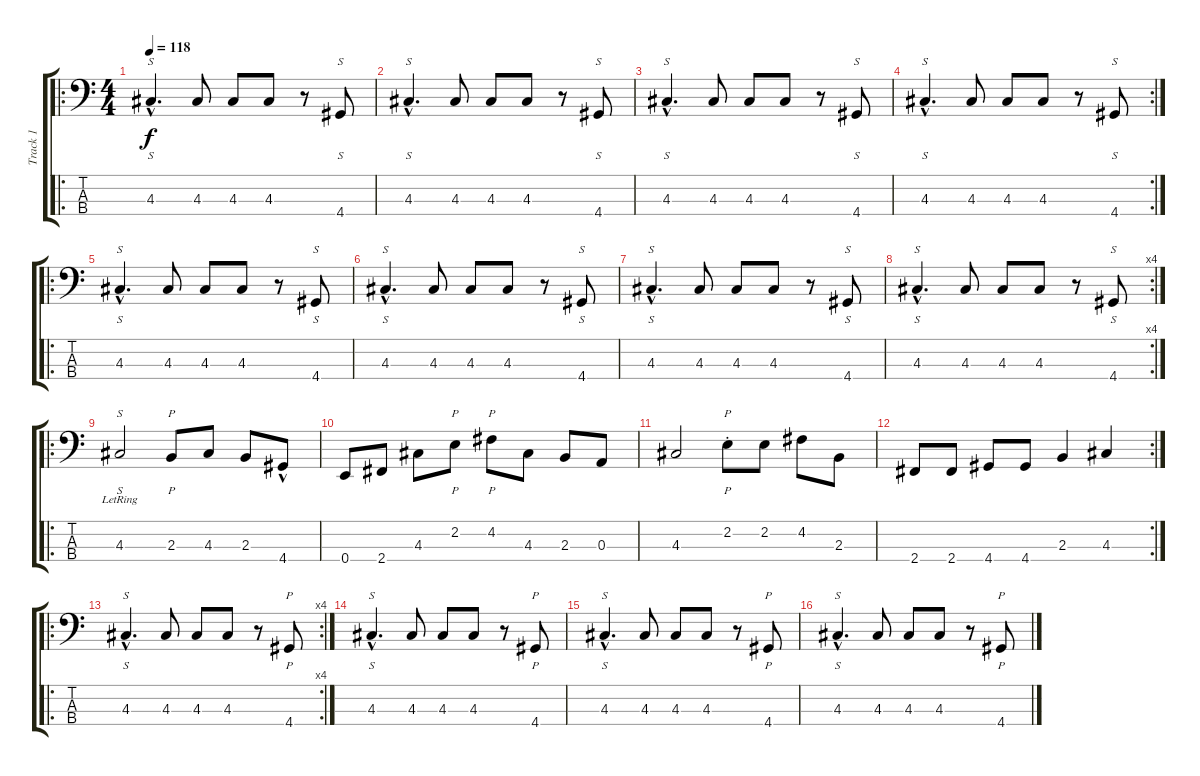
\track ("Track 1" "Track 1") {instrument slapbass2}
\staff {score tabs}
\tuning (G2 D2 A1 E1) {hide}
\ro
\ts (4 4)
\tempo 118
\clef f4
\ks c
4.3{hac}.4{s d dy f instrument slapbass2} 4.3.8 4.3.8 4.3.8 r.8 4.4.8{s} |
4.3{hac}.4{s d} 4.3.8 4.3.8 4.3.8 r.8 4.4.8{s} |
4.3{hac}.4{s d} 4.3.8 4.3.8 4.3.8 r.8 4.4.8{s} |
\rc 2
4.3{hac}.4{s d} 4.3.8 4.3.8 4.3.8 r.8 4.4.8{s} |
\ro
4.3{hac}.4{s d} 4.3.8 4.3.8 4.3.8 r.8 4.4.8{s} |
4.3{hac}.4{s d} 4.3.8 4.3.8 4.3.8 r.8 4.4.8{s} |
4.3{hac}.4{s d} 4.3.8 4.3.8 4.3.8 r.8 4.4.8{s} |
\rc 4
4.3{hac}.4{s d} 4.3.8 4.3.8 4.3.8 r.8 4.4.8{s} |
\ro
4.3{lr}.2{s} 2.3.8{p} 4.3.8 2.3.8 4.4{hac}.8 |
0.4.8 2.4.8 4.3.8 2.2.8{p} 4.2.8{p} 4.3.8 2.3.8 0.3.8 |
4.3.2 2.2{st}.8{p} 2.2.8 4.2.8 2.3.8 |
\rc 2
2.4.8 2.4.8 4.4.8 4.4.8 2.3.4 4.3.4 |
\ro
\rc 4
4.3{hac}.4{s d} 4.3.8 4.3.8 4.3.8 r.8 4.4.8{p} |
4.3{hac}.4{s d} 4.3.8 4.3.8 4.3.8 r.8 4.4.8{p} |
4.3{hac}.4{s d} 4.3.8 4.3.8 4.3.8 r.8 4.4.8{p} |
4.3{hac}.4{s d} 4.3.8 4.3.8 4.3.8 r.8 4.4.8{p}
